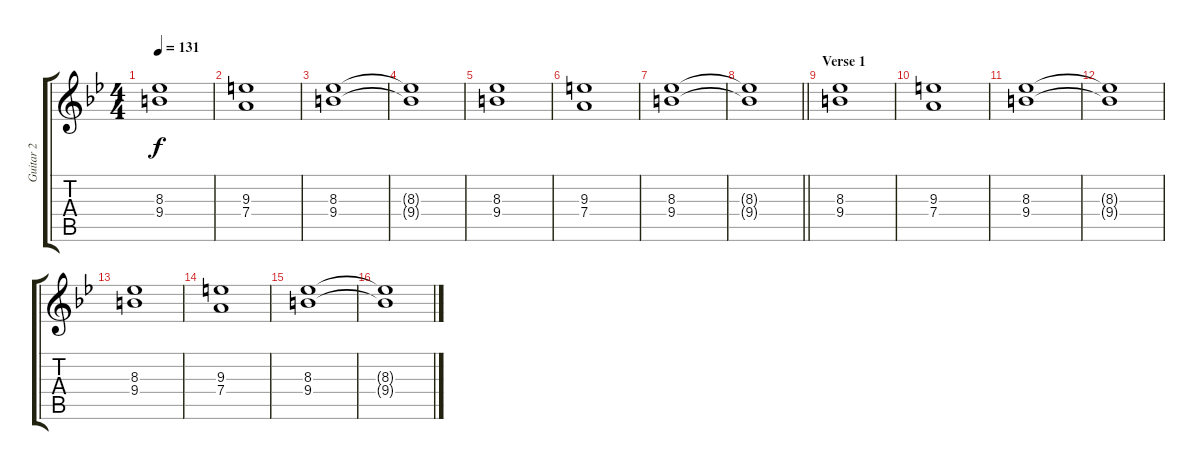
\track ("Guitar 2" "Guitar 2") {instrument overdrivenguitar}
\staff {score tabs}
\tuning (E4 B3 G3 D3 A2 E2) {hide}
\ts (4 4)
\tempo 131
\clef g2
\ks bb
(8.3 9.4).1{dy f} |
(9.3 7.4).1 |
(8.3 9.4).1 |
(8.3{t} 9.4{t}).1 |
(8.3 9.4).1 |
(9.3 7.4).1 |
(8.3 9.4).1 |
\barLineRight lightlight
(8.3{t} 9.4{t}).1 |
\section ("" "Verse 1")
(8.3 9.4).1 |
(9.3 7.4).1 |
(8.3 9.4).1 |
(8.3{t} 9.4{t}).1 |
(8.3 9.4).1 |
(9.3 7.4).1 |
(8.3 9.4).1 |
(8.3{t} 9.4{t}).1
